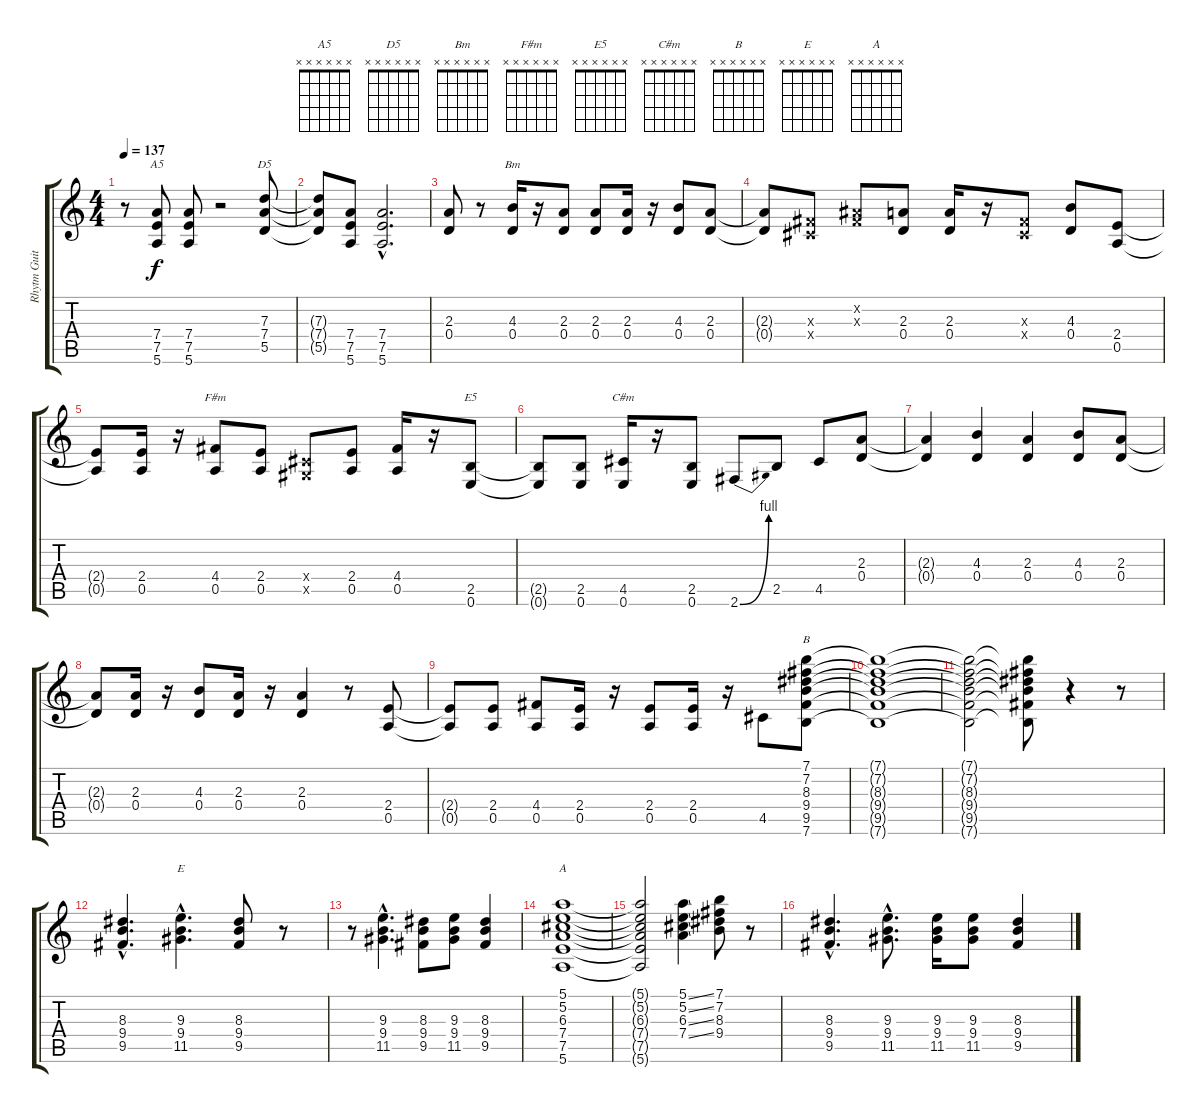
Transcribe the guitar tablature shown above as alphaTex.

\track ("Rhytm Guitar 1" "Rhytm Guit") {instrument distortionguitar}
\staff {score tabs}
\tuning (E4 B3 G3 D3 A2 E2) {hide}
\chord ("A5" x x x x x x)
\chord ("D5" x x x x x x)
\chord ("Bm" x x x x x x)
\chord ("F#m" x x x x x x)
\chord ("E5" x x x x x x)
\chord ("C#m" x x x x x x)
\chord ("B" x x x x x x)
\chord ("E" x x x x x x)
\chord ("A" x x x x x x)
\ts (4 4)
\tempo 137
\clef g2
\ks c
r.8{dy f} (7.4 7.5 5.6).8{ch "A5"} (7.4 7.5 5.6).8 r.2 (7.3 7.4 5.5).8{ch "D5"} |
(7.3{t} 7.4{t} 5.5{t}).8 (7.4 7.5 5.6).8 (7.4{hac} 7.5{hac} 5.6{hac}).2{d} |
(2.3 0.4).8 r.8 (4.3 0.4).16{ch "Bm"} r.16 (2.3 0.4).8 (2.3 0.4).8 (2.3 0.4).16 r.16 (4.3 0.4).8 (2.3 0.4).8 |
(2.3{t} 0.4{t}).8 (-1.3{x} -1.4{x}).8 (-1.2{x} -1.3{x}).8 (2.3 0.4).8 (2.3 0.4).16 r.16 (-1.3{x} -1.4{x}).8 (4.3 0.4).8 (2.4 0.5).8 |
(2.4{t} 0.5{t}).8 (2.4 0.5).16 r.16 (4.4 0.5).8{ch "F#m"} (2.4 0.5).8 (-1.4{x} -1.5{x}).8 (2.4 0.5).8 (4.4 0.5).16 r.16 (2.5 0.6).8{ch "E5"} |
(2.5{t} 0.6{t}).8 (2.5 0.6).8 (4.5 0.6).16{ch "C#m"} r.16 (2.5 0.6).8 2.6{be (bend 0 0 60 4)}.8 2.5.8 4.5.8 (2.3 0.4).8 |
(2.3{t} 0.4{t}).4 (4.3 0.4).4 (2.3 0.4).4 (4.3 0.4).8 (2.3 0.4).8 |
(2.3{t} 0.4{t}).8 (2.3 0.4).16 r.16 (4.3 0.4).8 (2.3 0.4).16 r.16 (2.3 0.4).4 r.8 (2.4 0.5).8 |
(2.4{t} 0.5{t}).8 (2.4 0.5).8 (4.4 0.5).8 (2.4 0.5).16 r.16 (2.4 0.5).8 (2.4 0.5).16 r.16 4.5.8 (7.1 7.2 8.3 9.4 9.5 7.6).8{ch "B"} |
(7.1{t} 7.2{t} 8.3{t} 9.4{t} 9.5{t} 7.6{t}).1 |
(7.1{t} 7.2{t} 8.3{t} 9.4{t} 9.5{t} 7.6{t}).2 (7.1{t} 7.2{t} 8.3{t} 9.4{t} 9.5{t} 7.6{t}).8 r.4 r.8 |
(8.3{hac} 9.4{hac} 9.5{hac}).4{d} (9.3{hac} 9.4{hac} 11.5{hac}).4{d ch "E"} (8.3 9.4 9.5).8 r.8 |
r.8 (9.3{hac} 9.4{hac} 11.5{hac}).4{d} (8.3 9.4 9.5).8 (9.3 9.4 11.5).8 (8.3 9.4 9.5).4 |
(5.1 5.2 6.3 7.4 7.5 5.6).1{ch "A"} |
(5.1{t} 5.2{t} 6.3{t} 7.4{t} 7.5{t} 5.6{t}).2 (5.1{ss} 5.2{ss} 6.3{ss} 7.4{ss}).4 (7.1 7.2 8.3 9.4).8 r.8 |
(8.3{hac} 9.4{hac} 9.5{hac}).4{d} (9.3{hac} 9.4{hac} 11.5{hac}).8{d} (9.3 9.4 11.5).16 (9.3 9.4 11.5).8 (8.3 9.4 9.5).4
